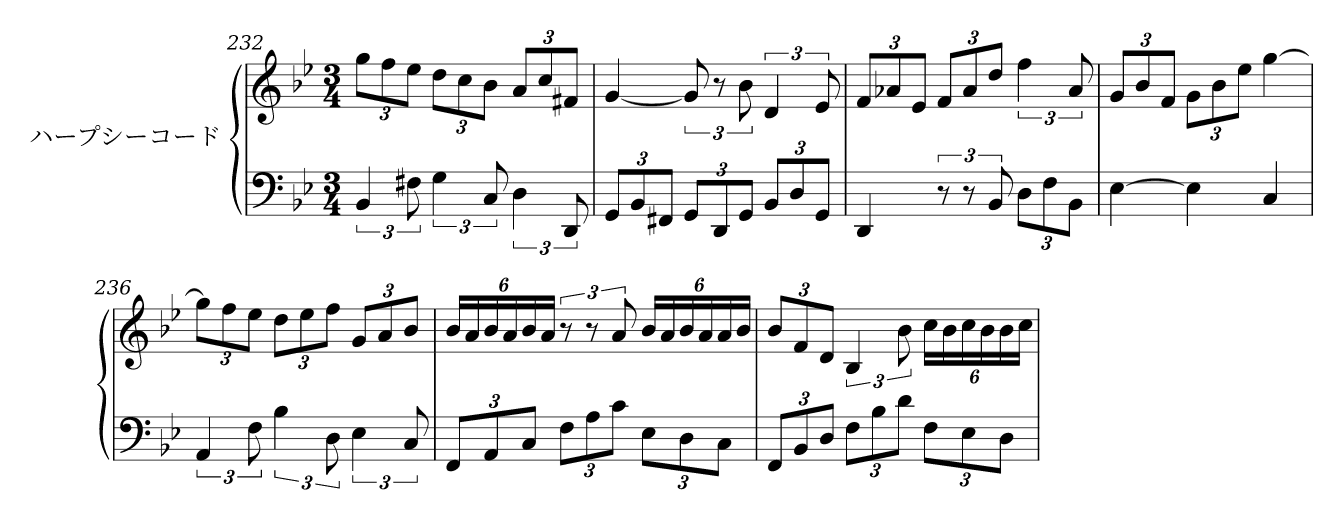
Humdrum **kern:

**kern	**kern
*part1	*part1
*staff2	*staff1
*I"ハープシーコード	*
*clefF4	*clefG2
*k[b-e-]	*k[b-e-]
*M3/4	*M3/4
*	*Xbrackettup
=232	=232
6BB-/	12gg\L
.	12ff\
12F#X\	12ee-\J
6G\	12dd\L
.	12cc\
12C/	12b-\J
6D\	12a/L
.	12cc/
12DD/	12f#X/J
!!LO:PB:g=z
=233	=233
*Xbrackettup	*
12GG/L	[4g/
12BB-/	.
12FF#X/J	.
*	*brackettup
12GG/L	12g/]
12DD/	12r
12GG/J	12b-\
12BB-/L	6d/
12D/	.
12GG/J	12e-/
=234	=234
*	*Xbrackettup
4DD/	12f/L
.	12a-X/
.	12e-/J
*brackettup	*
12r	12f/L
12r	12a-/
12BB-/	12dd/J
*Xbrackettup	*brackettup
12D\L	6ff\
12F\	.
12BB-\J	12a-/
=235	=235
*	*Xbrackettup
[4E-\	12g/L
.	12b-/
.	12f/J
4E-\]	12g\L
.	12b-\
.	12ee-\J
4C/	[4gg\
=236	=236
*brackettup	*
6AA/	12gg\L]
.	12ff\
12F\	12ee-\J
6B-\	12dd\L
.	12ee-\
12D\	12ff\J
6E-\	12g/L
.	12a/
12C/	12b-/J
!!LO:LB:g=z
=237	=237
*Xbrackettup	*
12FF/L	24b-/LL
.	24a/
12AA/	24b-/
.	24a/
12C/J	24b-/
.	24a/JJ
*	*brackettup
12F\L	12r
12A\	12r
12c\J	12a/
*	*Xbrackettup
12E-\L	24b-/LL
.	24a/
12D\	24b-/
.	24a/
12C\J	24a/
.	24b-/JJ
=238	=238
12FF/L	12b-/L
12BB-/	12f/
12D/J	12d/J
*	*brackettup
12F\L	6B-/
12B-\	.
12d\J	12b-\
*	*Xbrackettup
12F\L	24cc\LL
.	24b-\
12E-\	24cc\
.	24b-\
12D\J	24b-\
.	24cc\JJ
=	=
*-	*-
